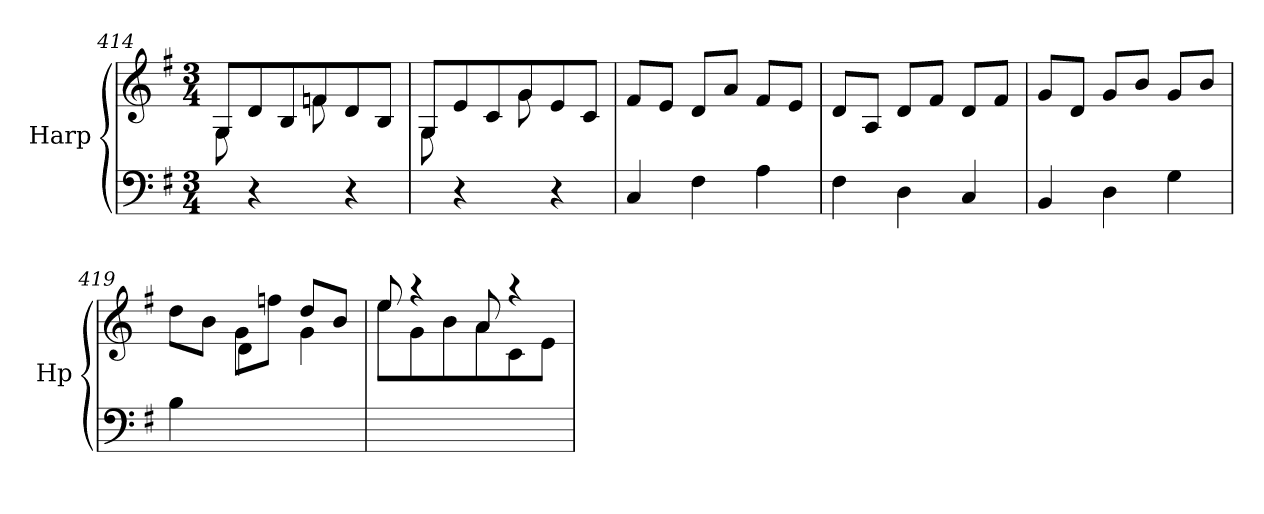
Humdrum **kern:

**kern	**kern
*part1	*part1
*staff2	*staff1
*I"Harp	*
*I'Hp	*
*clefF4	*clefG2
*k[f#]	*k[f#]
*M3/4	*M3/4
=414	=414
*	*^
8ryy	8G/L	8G\
4r	8d/	4ryy
.	8B/	.
8ryy	8fn/	8fn\
4r	8d/	4ryy
.	8B/J	.
=415	=415	=415
8ryy	8G/L	8G\
4r	8e/	4ryy
.	8c/	.
8ryy	8g/	8g\
4r	8e/	4ryy
.	8c/J	.
*	*v	*v
=416	=416
4C/	8f#/L
.	8e/J
4F#\	8d/L
.	8a/J
4A\	8f#/L
.	8e/J
!!LO:LB:g=z
=417	=417
4F#\	8d/L
.	8A/J
4D\	8d/L
.	8f#/J
4C/	8d/L
.	8f#/J
=418	=418
4BB/	8g/L
.	8d/J
4D\	8g/L
.	8b/J
4G\	8g/L
.	8b/J
=419	=419
*	*^
4B\	8dd\L	4ryy
.	8b\J	.
2ryy	8g\L	4d\
.	8ffn\J	.
.	8dd/L	4g\
.	8b/J	.
=420	=420	=420
2.ryy	8ee/	8ee\L
.	4raa	8g\
.	.	8b\
.	8a/	8a\
.	4raa	8c\
.	.	8e\J
*	*v	*v
=	=
*-	*-
